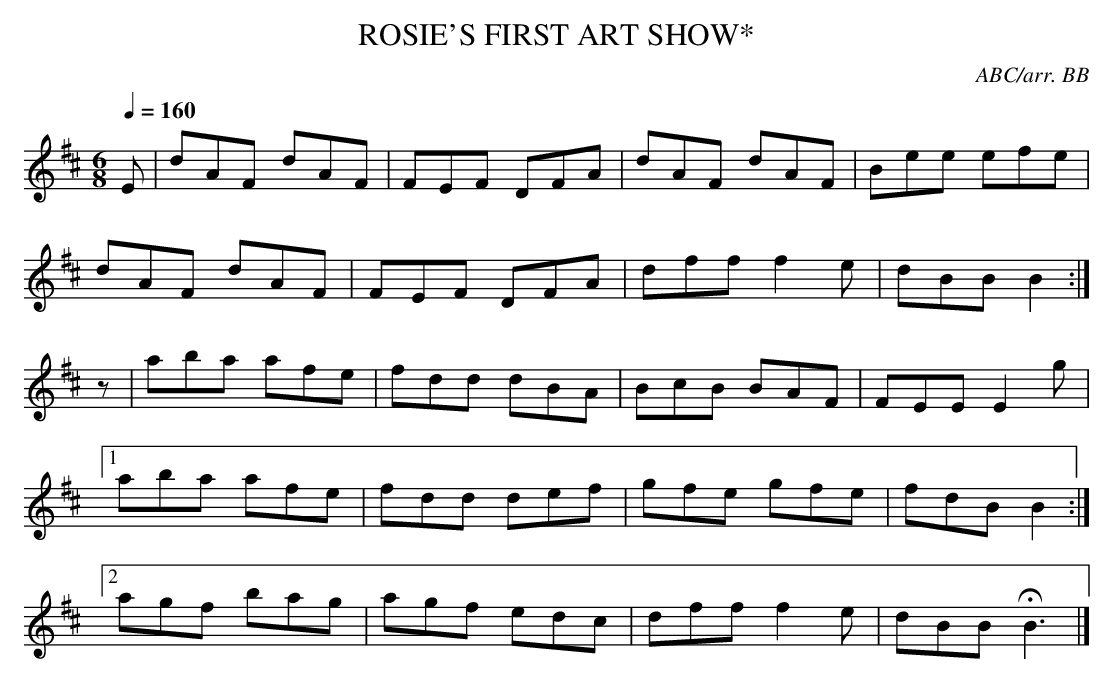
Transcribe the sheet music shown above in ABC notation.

X:1
T:ROSIE'S FIRST ART SHOW*
C:ABC/arr. BB
Y:"quick"
when you have grandchildren!)
Q:1/4=160
L:1/8
M:6/8
K:D % source key = C
E|dAF dAF|FEF DFA|dAF dAF|Bee efe|
dAF dAF|FEF DFA|dff f2e|dBB B2 :|
z|aba afe|fdd dBA|BcB BAF|FEE E2g|
[1 aba afe|fdd def|gfe gfe|fdB B2 :|
[2 agf bag|agf edc|dff f2e|dBB HB3|]
